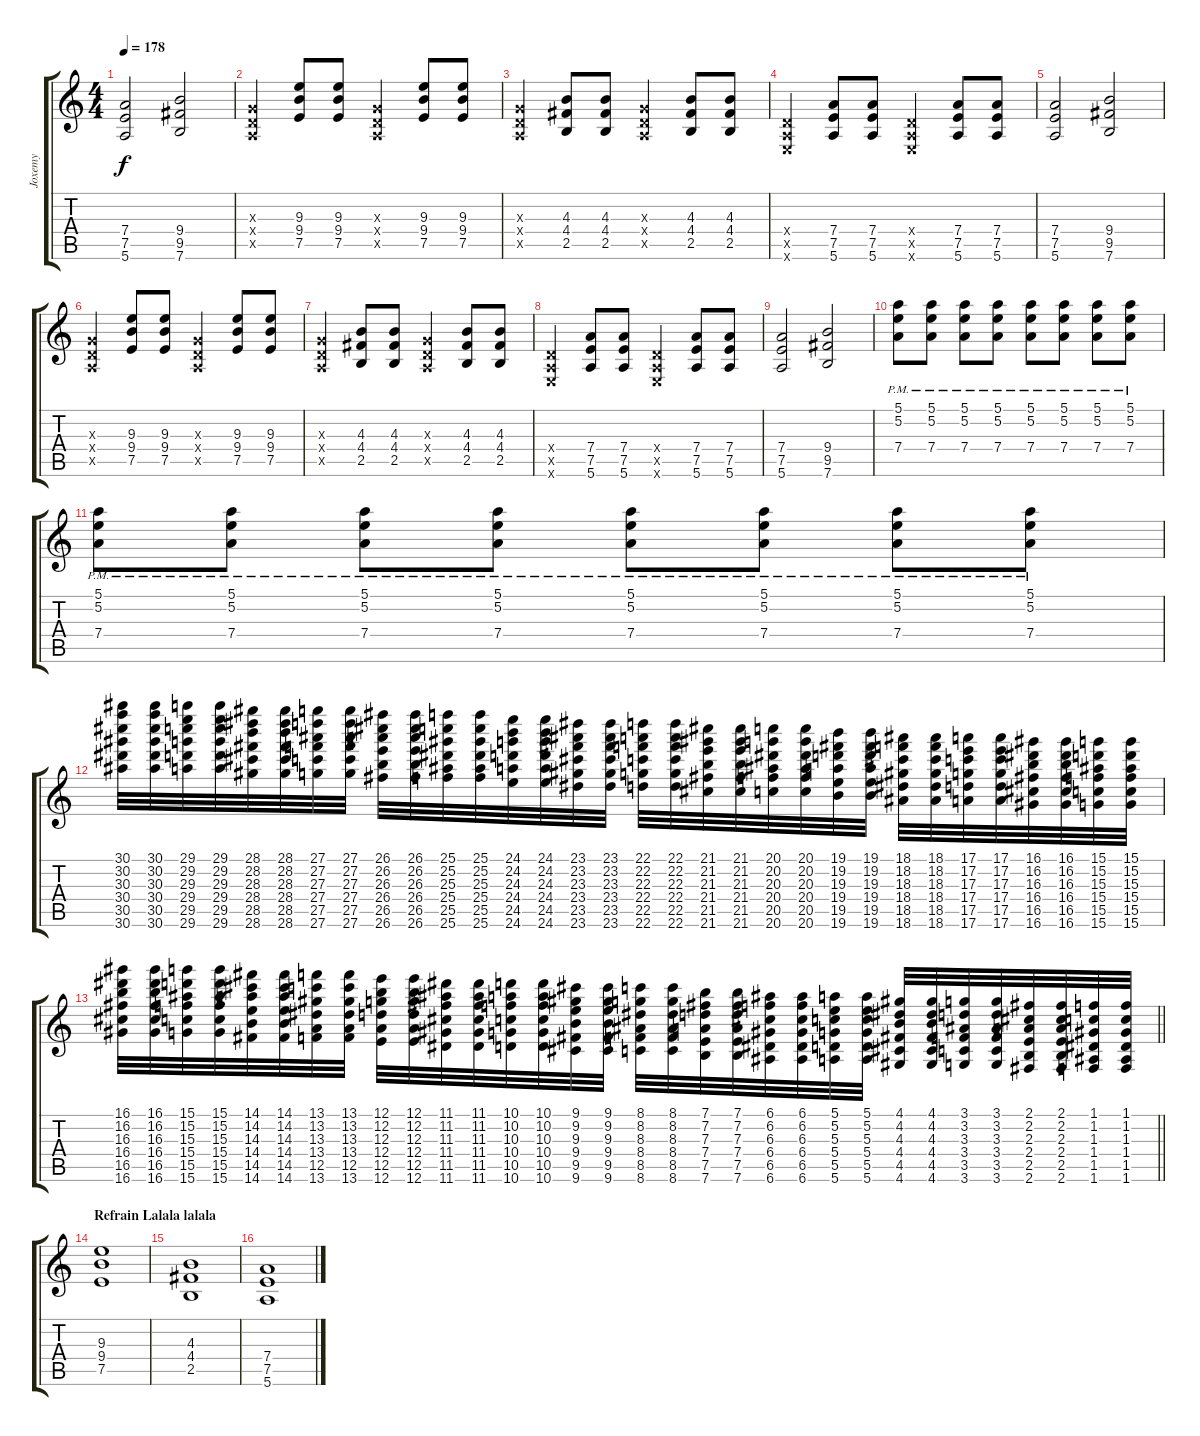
\track ("Joxemy" "Joxemy") {instrument distortionguitar}
\staff {score tabs}
\tuning (E4 B3 G3 D3 A2 E2) {hide}
\ts (4 4)
\tempo 178
\clef g2
\ks c
(7.4 7.5 5.6).2{dy f} (9.4 9.5 7.6).2 |
(0.3{x} 0.4{x} 0.5{x}).4 (9.3 9.4 7.5).8 (9.3 9.4 7.5).8 (0.3{x} 0.4{x} 0.5{x}).4 (9.3 9.4 7.5).8 (9.3 9.4 7.5).8 |
(0.3{x} 0.4{x} 0.5{x}).4 (4.3 4.4 2.5).8 (4.3 4.4 2.5).8 (0.3{x} 0.4{x} 0.5{x}).4 (4.3 4.4 2.5).8 (4.3 4.4 2.5).8 |
(0.4{x} 0.5{x} 0.6{x}).4 (7.4 7.5 5.6).8 (7.4 7.5 5.6).8 (0.4{x} 0.5{x} 0.6{x}).4 (7.4 7.5 5.6).8 (7.4 7.5 5.6).8 |
(7.4 7.5 5.6).2 (9.4 9.5 7.6).2 |
(0.3{x} 0.4{x} 0.5{x}).4 (9.3 9.4 7.5).8 (9.3 9.4 7.5).8 (0.3{x} 0.4{x} 0.5{x}).4 (9.3 9.4 7.5).8 (9.3 9.4 7.5).8 |
(0.3{x} 0.4{x} 0.5{x}).4 (4.3 4.4 2.5).8 (4.3 4.4 2.5).8 (0.3{x} 0.4{x} 0.5{x}).4 (4.3 4.4 2.5).8 (4.3 4.4 2.5).8 |
(0.4{x} 0.5{x} 0.6{x}).4 (7.4 7.5 5.6).8 (7.4 7.5 5.6).8 (0.4{x} 0.5{x} 0.6{x}).4 (7.4 7.5 5.6).8 (7.4 7.5 5.6).8 |
(7.4 7.5 5.6).2 (9.4 9.5 7.6).2 |
(5.1{pm} 5.2{pm} 7.4{pm}).8 (5.1{pm} 5.2{pm} 7.4{pm}).8 (5.1{pm} 5.2{pm} 7.4{pm}).8 (5.1{pm} 5.2{pm} 7.4{pm}).8 (5.1{pm} 5.2{pm} 7.4{pm}).8 (5.1{pm} 5.2{pm} 7.4{pm}).8 (5.1{pm} 5.2{pm} 7.4{pm}).8 (5.1{pm} 5.2{pm} 7.4{pm}).8 |
(5.1{pm} 5.2{pm} 7.4{pm}).8 (5.1{pm} 5.2{pm} 7.4{pm}).8 (5.1{pm} 5.2{pm} 7.4{pm}).8 (5.1{pm} 5.2{pm} 7.4{pm}).8 (5.1{pm} 5.2{pm} 7.4{pm}).8 (5.1{pm} 5.2{pm} 7.4{pm}).8 (5.1{pm} 5.2{pm} 7.4{pm}).8 (5.1{pm} 5.2{pm} 7.4{pm}).8 |
(30.1 30.2 30.3 30.4 30.5 30.6).32 (30.1 30.2 30.3 30.4 30.5 30.6).32 (29.1 29.2 29.3 29.4 29.5 29.6).32 (29.1 29.2 29.3 29.4 29.5 29.6).32 (28.1 28.2 28.3 28.4 28.5 28.6).32 (28.1 28.2 28.3 28.4 28.5 28.6).32 (27.1 27.2 27.3 27.4 27.5 27.6).32 (27.1 27.2 27.3 27.4 27.5 27.6).32 (26.1 26.2 26.3 26.4 26.5 26.6).32 (26.1 26.2 26.3 26.4 26.5 26.6).32 (25.1 25.2 25.3 25.4 25.5 25.6).32 (25.1 25.2 25.3 25.4 25.5 25.6).32 (24.1 24.2 24.3 24.4 24.5 24.6).32 (24.1 24.2 24.3 24.4 24.5 24.6).32 (23.1 23.2 23.3 23.4 23.5 23.6).32 (23.1 23.2 23.3 23.4 23.5 23.6).32 (22.1 22.2 22.3 22.4 22.5 22.6).32 (22.1 22.2 22.3 22.4 22.5 22.6).32 (21.1 21.2 21.3 21.4 21.5 21.6).32 (21.1 21.2 21.3 21.4 21.5 21.6).32 (20.1 20.2 20.3 20.4 20.5 20.6).32 (20.1 20.2 20.3 20.4 20.5 20.6).32 (19.1 19.2 19.3 19.4 19.5 19.6).32 (19.1 19.2 19.3 19.4 19.5 19.6).32 (18.1 18.2 18.3 18.4 18.5 18.6).32 (18.1 18.2 18.3 18.4 18.5 18.6).32 (17.1 17.2 17.3 17.4 17.5 17.6).32 (17.1 17.2 17.3 17.4 17.5 17.6).32 (16.1 16.2 16.3 16.4 16.5 16.6).32 (16.1 16.2 16.3 16.4 16.5 16.6).32 (15.1 15.2 15.3 15.4 15.5 15.6).32 (15.1 15.2 15.3 15.4 15.5 15.6).32 |
\barLineRight lightlight
(16.1 16.2 16.3 16.4 16.5 16.6).32 (16.1 16.2 16.3 16.4 16.5 16.6).32 (15.1 15.2 15.3 15.4 15.5 15.6).32 (15.1 15.2 15.3 15.4 15.5 15.6).32 (14.1 14.2 14.3 14.4 14.5 14.6).32 (14.1 14.2 14.3 14.4 14.5 14.6).32 (13.1 13.2 13.3 13.4 12.5 13.6).32 (13.1 13.2 13.3 13.4 12.5 13.6).32 (12.1 12.2 12.3 12.4 12.5 12.6).32 (12.1 12.2 12.3 12.4 12.5 12.6).32 (11.1 11.2 11.3 11.4 11.5 11.6).32 (11.1 11.2 11.3 11.4 11.5 11.6).32 (10.1 10.2 10.3 10.4 10.5 10.6).32 (10.1 10.2 10.3 10.4 10.5 10.6).32 (9.1 9.2 9.3 9.4 9.5 9.6).32 (9.1 9.2 9.3 9.4 9.5 9.6).32 (8.1 8.2 8.3 8.4 8.5 8.6).32 (8.1 8.2 8.3 8.4 8.5 8.6).32 (7.1 7.2 7.3 7.4 7.5 7.6).32 (7.1 7.2 7.3 7.4 7.5 7.6).32 (6.1 6.2 6.3 6.4 6.5 6.6).32 (6.1 6.2 6.3 6.4 6.5 6.6).32 (5.1 5.2 5.3 5.4 5.5 5.6).32 (5.1 5.2 5.3 5.4 5.5 5.6).32 (4.1 4.2 4.3 4.4 4.5 4.6).32 (4.1 4.2 4.3 4.4 4.5 4.6).32 (3.1 3.2 3.3 3.4 3.5 3.6).32 (3.1 3.2 3.3 3.4 3.5 3.6).32 (2.1 2.2 2.3 2.4 2.5 2.6).32 (2.1 2.2 2.3 2.4 2.5 2.6).32 (1.1 1.2 1.3 1.4 1.5 1.6).32 (1.1 1.2 1.3 1.4 1.5 1.6).32 |
\section ("" "Refrain Lalala lalala ")
(9.3 9.4 7.5).1 |
(4.3 4.4 2.5).1 |
(7.4 7.5 5.6).1
